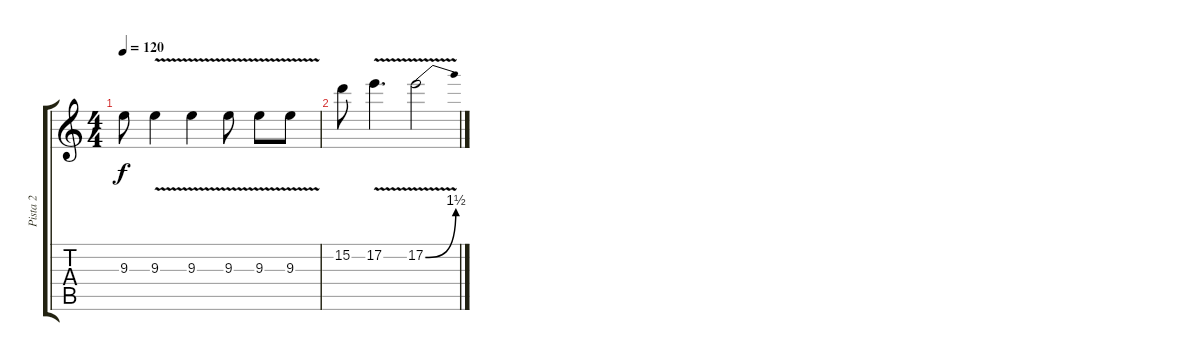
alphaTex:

\track ("Pista 2" "Pista 2") {instrument distortionguitar}
\staff {score tabs}
\tuning (E4 B3 G3 D3 A2 E2) {hide}
\ts (4 4)
\tempo 120
\clef g2
\ks c
9.3{t}.8{dy f} 9.3{v}.4 9.3{v}.4 9.3{v}.8 9.3{v}.8 9.3{v}.8 |
15.2.8 17.2{v}.4{d} 17.2{be (bend 0 0 60 6) v}.2
